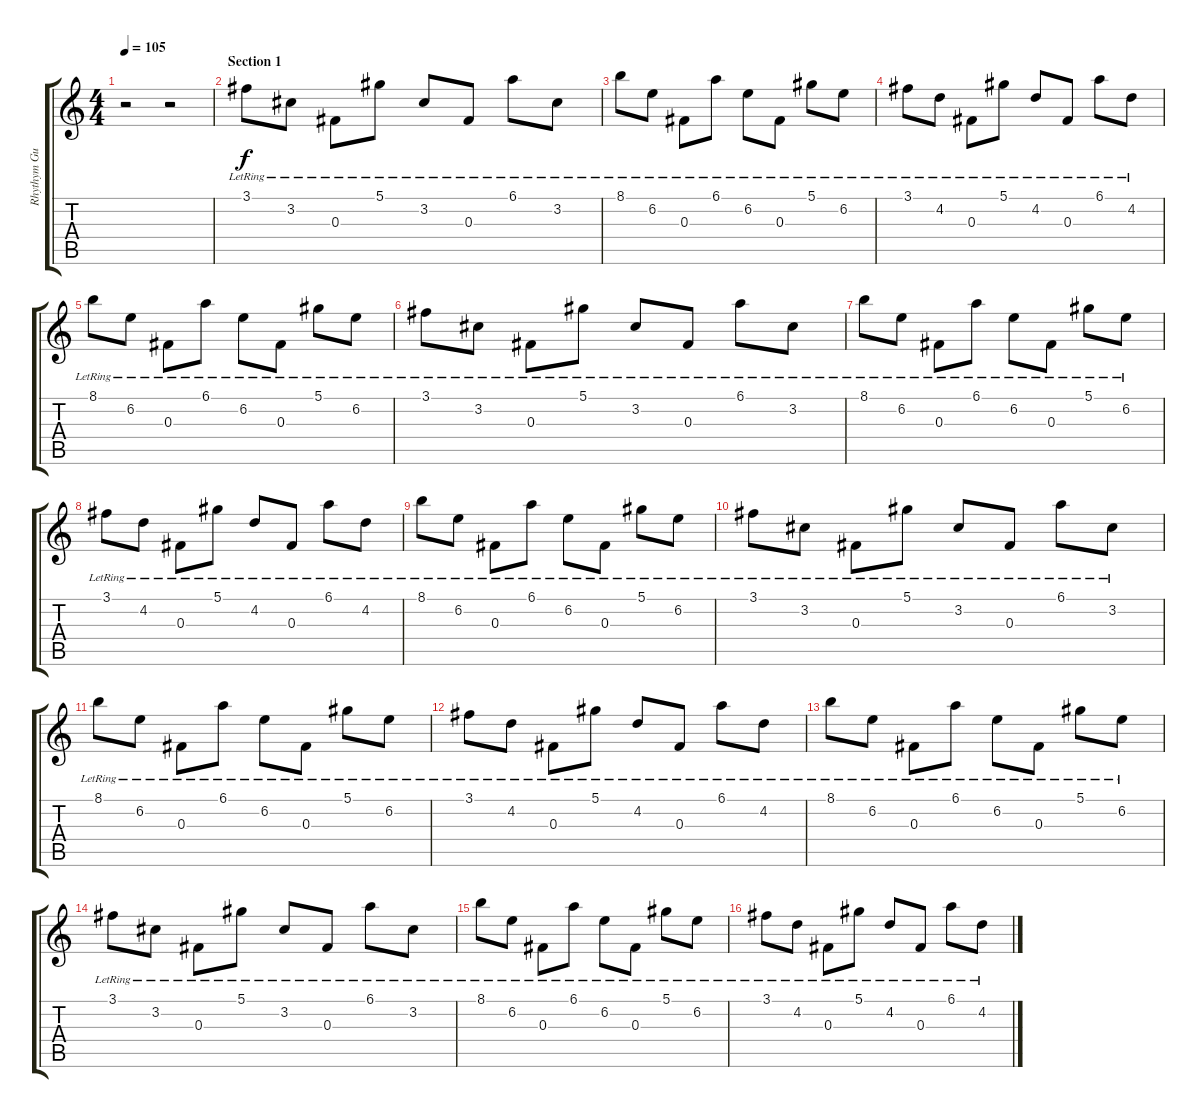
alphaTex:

\track ("Rhythym Guitar" "Rhythym Gu") {instrument acousticguitarsteel}
\staff {score tabs}
\tuning (Eb4 Bb3 Gb3 Db3 Ab2 Eb2) {hide}
\ts (4 4)
\tempo 105
\clef g2
\ks c
r.2{dy f instrument acousticguitarsteel} r.2 |
\section ("" "Section 1")
3.1{lr}.8 3.2{lr}.8 0.3{lr}.8 5.1{lr}.8 3.2{lr}.8 0.3{lr}.8 6.1{lr}.8 3.2{lr}.8 |
8.1{lr}.8 6.2{lr}.8 0.3{lr}.8 6.1{lr}.8 6.2{lr}.8 0.3{lr}.8 5.1{lr}.8 6.2{lr}.8 |
3.1{lr}.8 4.2{lr}.8 0.3{lr}.8 5.1{lr}.8 4.2{lr}.8 0.3{lr}.8 6.1{lr}.8 4.2{lr}.8 |
8.1{lr}.8 6.2{lr}.8 0.3{lr}.8 6.1{lr}.8 6.2{lr}.8 0.3{lr}.8 5.1{lr}.8 6.2{lr}.8 |
3.1{lr}.8 3.2{lr}.8 0.3{lr}.8 5.1{lr}.8 3.2{lr}.8 0.3{lr}.8 6.1{lr}.8 3.2{lr}.8 |
8.1{lr}.8 6.2{lr}.8 0.3{lr}.8 6.1{lr}.8 6.2{lr}.8 0.3{lr}.8 5.1{lr}.8 6.2{lr}.8 |
3.1{lr}.8 4.2{lr}.8 0.3{lr}.8 5.1{lr}.8 4.2{lr}.8 0.3{lr}.8 6.1{lr}.8 4.2{lr}.8 |
8.1{lr}.8 6.2{lr}.8 0.3{lr}.8 6.1{lr}.8 6.2{lr}.8 0.3{lr}.8 5.1{lr}.8 6.2{lr}.8 |
3.1{lr}.8 3.2{lr}.8 0.3{lr}.8 5.1{lr}.8 3.2{lr}.8 0.3{lr}.8 6.1{lr}.8 3.2{lr}.8 |
8.1{lr}.8 6.2{lr}.8 0.3{lr}.8 6.1{lr}.8 6.2{lr}.8 0.3{lr}.8 5.1{lr}.8 6.2{lr}.8 |
3.1{lr}.8 4.2{lr}.8 0.3{lr}.8 5.1{lr}.8 4.2{lr}.8 0.3{lr}.8 6.1{lr}.8 4.2{lr}.8 |
8.1{lr}.8 6.2{lr}.8 0.3{lr}.8 6.1{lr}.8 6.2{lr}.8 0.3{lr}.8 5.1{lr}.8 6.2{lr}.8 |
3.1{lr}.8 3.2{lr}.8 0.3{lr}.8 5.1{lr}.8 3.2{lr}.8 0.3{lr}.8 6.1{lr}.8 3.2{lr}.8 |
8.1{lr}.8 6.2{lr}.8 0.3{lr}.8 6.1{lr}.8 6.2{lr}.8 0.3{lr}.8 5.1{lr}.8 6.2{lr}.8 |
3.1{lr}.8 4.2{lr}.8 0.3{lr}.8 5.1{lr}.8 4.2{lr}.8 0.3{lr}.8 6.1{lr}.8 4.2{lr}.8
